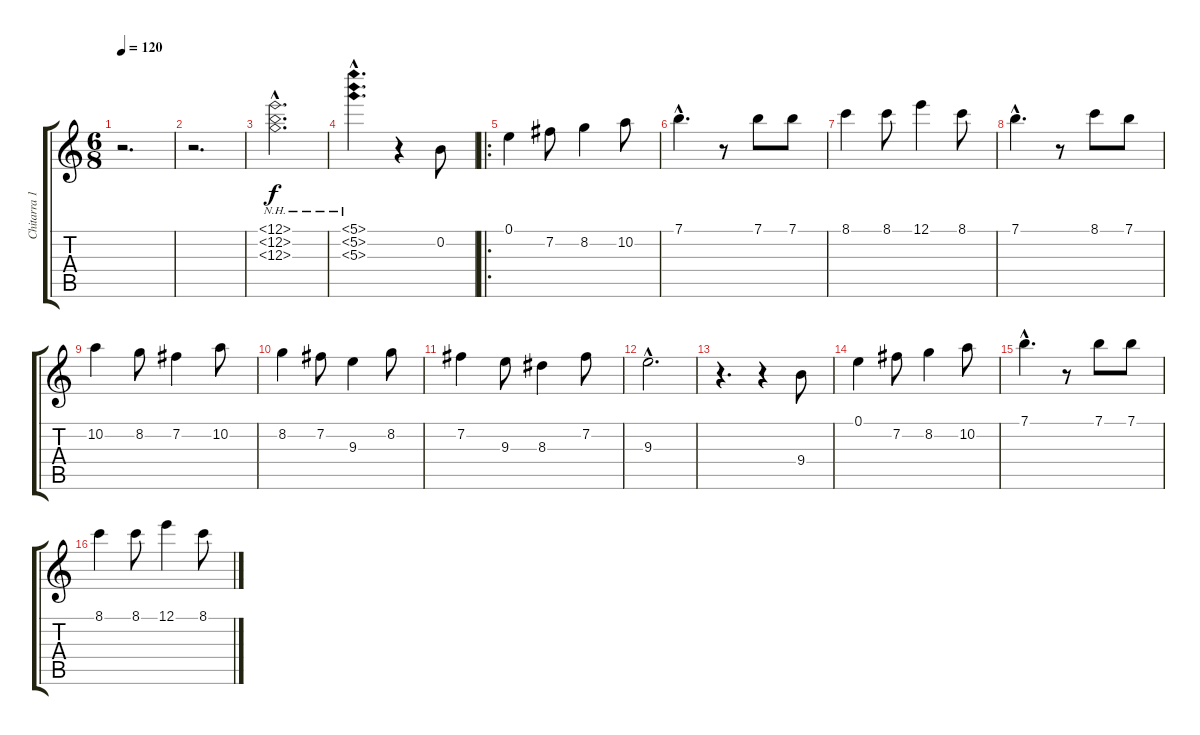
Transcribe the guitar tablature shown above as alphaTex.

\track ("Chitarra 1" "Chitarra 1") {instrument acousticguitarnylon}
\staff {score tabs}
\tuning (E4 B3 G3 D3 A2 E2) {hide}
\ts (6 8)
\tempo 120
\clef g2
\ks c
r.2{d dy f instrument acousticguitarnylon} |
r.2{d} |
(12.1{nh hac} 12.2{nh hac} 12.3{nh hac}).2{d} |
(5.1{nh hac} 5.2{nh hac} 5.3{nh hac}).4{d} r.4 0.2.8 |
\ro
0.1.4 7.2.8 8.2.4 10.2.8 |
7.1{hac}.4{d} r.8 7.1.8 7.1.8 |
8.1.4 8.1.8 12.1.4 8.1.8 |
7.1{hac}.4{d} r.8 8.1.8 7.1.8 |
10.2.4 8.2.8 7.2.4 10.2.8 |
8.2.4 7.2.8 9.3.4 8.2.8 |
7.2.4 9.3.8 8.3.4 7.2.8 |
9.3{hac}.2{d} |
r.4{d} r.4 9.4.8 |
0.1.4 7.2.8 8.2.4 10.2.8 |
7.1{hac}.4{d} r.8 7.1.8 7.1.8 |
8.1.4 8.1.8 12.1.4 8.1.8
